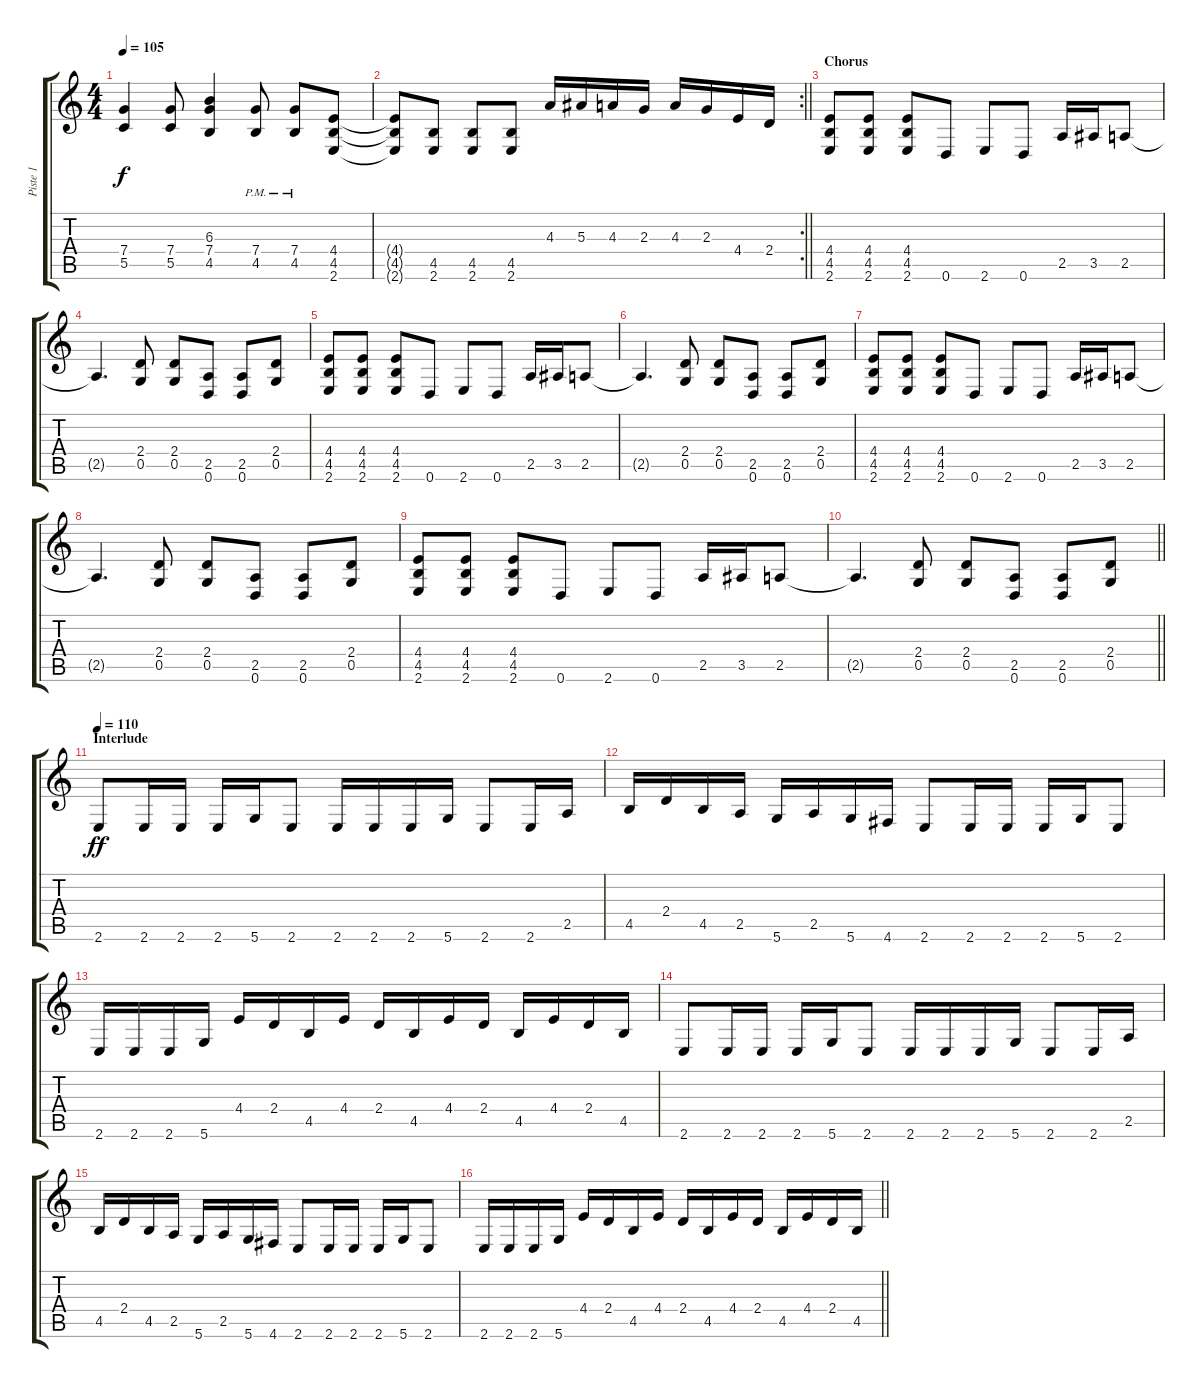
\track ("Piste 1" "Piste 1") {instrument distortionguitar}
\staff {score tabs}
\tuning (D4 A3 F3 C3 G2 D2) {hide}
\ts (4 4)
\tempo 105
\clef g2
\ks c
(7.4 5.5).4{dy f} (7.4 5.5).8 (6.3 7.4 4.5).4 (7.4{pm} 4.5{pm}).8 (7.4{pm} 4.5{pm}).8 (4.4 4.5 2.6).8 |
\rc 2
\barLineRight lightlight
(4.4{t} 4.5{t} 2.6{t}).8 (4.5 2.6).8 (4.5 2.6).8 (4.5 2.6).8 4.3.16 5.3.16 4.3.16 2.3.16 4.3.16 2.3.16 4.4.16 2.4.16 |
\section ("" "Chorus")
(4.4 4.5 2.6).8 (4.4 4.5 2.6).8 (4.4 4.5 2.6).8 0.6.8 2.6.8 0.6.8 2.5.16 3.5.16 2.5.8 |
2.5{t}.4{d} (2.4 0.5).8 (2.4 0.5).8 (2.5 0.6).8 (2.5 0.6).8 (2.4 0.5).8 |
(4.4 4.5 2.6).8 (4.4 4.5 2.6).8 (4.4 4.5 2.6).8 0.6.8 2.6.8 0.6.8 2.5.16 3.5.16 2.5.8 |
2.5{t}.4{d} (2.4 0.5).8 (2.4 0.5).8 (2.5 0.6).8 (2.5 0.6).8 (2.4 0.5).8 |
(4.4 4.5 2.6).8 (4.4 4.5 2.6).8 (4.4 4.5 2.6).8 0.6.8 2.6.8 0.6.8 2.5.16 3.5.16 2.5.8 |
2.5{t}.4{d} (2.4 0.5).8 (2.4 0.5).8 (2.5 0.6).8 (2.5 0.6).8 (2.4 0.5).8 |
(4.4 4.5 2.6).8 (4.4 4.5 2.6).8 (4.4 4.5 2.6).8 0.6.8 2.6.8 0.6.8 2.5.16 3.5.16 2.5.8 |
\barLineRight lightlight
2.5{t}.4{d} (2.4 0.5).8 (2.4 0.5).8 (2.5 0.6).8 (2.5 0.6).8 (2.4 0.5).8 |
\section ("" "Interlude")
\tempo 110
2.6.8{dy ff} 2.6.16 2.6.16 2.6.16 5.6.16 2.6.8 2.6.16 2.6.16 2.6.16 5.6.16 2.6.8 2.6.16 2.5.16 |
4.5.16 2.4.16 4.5.16 2.5.16 5.6.16 2.5.16 5.6.16 4.6.16 2.6.8 2.6.16 2.6.16 2.6.16 5.6.16 2.6.8 |
2.6.16 2.6.16 2.6.16 5.6.16 4.4.16 2.4.16 4.5.16 4.4.16 2.4.16 4.5.16 4.4.16 2.4.16 4.5.16 4.4.16 2.4.16 4.5.16 |
2.6.8 2.6.16 2.6.16 2.6.16 5.6.16 2.6.8 2.6.16 2.6.16 2.6.16 5.6.16 2.6.8 2.6.16 2.5.16 |
4.5.16 2.4.16 4.5.16 2.5.16 5.6.16 2.5.16 5.6.16 4.6.16 2.6.8 2.6.16 2.6.16 2.6.16 5.6.16 2.6.8 |
\barLineRight lightlight
2.6.16 2.6.16 2.6.16 5.6.16 4.4.16 2.4.16 4.5.16 4.4.16 2.4.16 4.5.16 4.4.16 2.4.16 4.5.16 4.4.16 2.4.16 4.5.16
